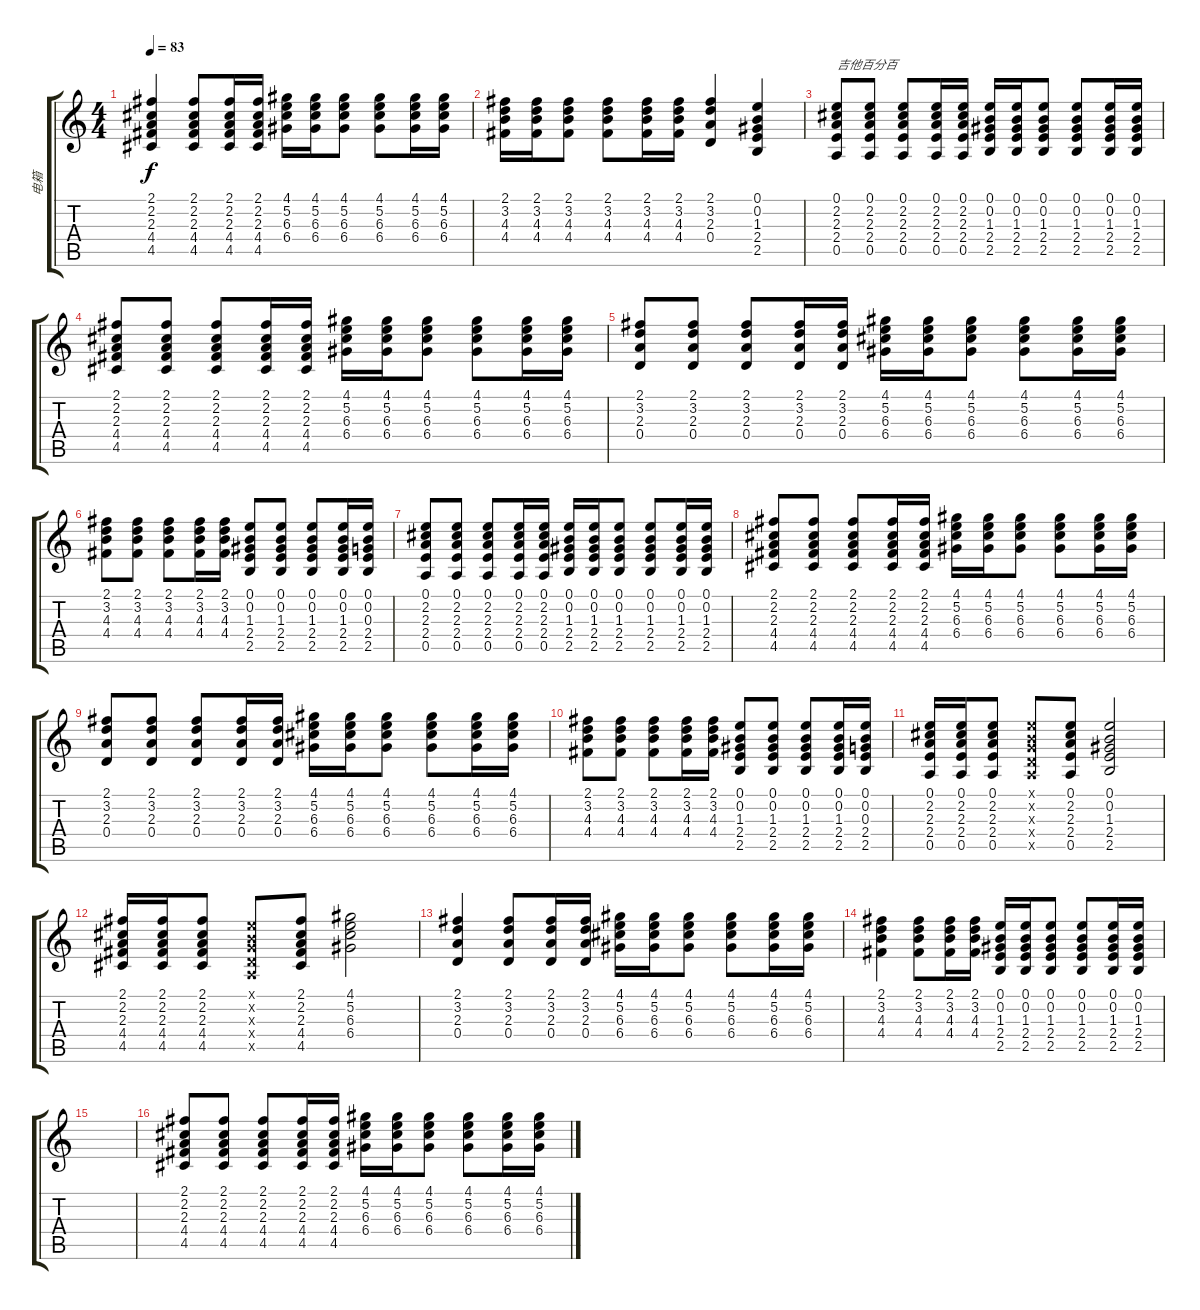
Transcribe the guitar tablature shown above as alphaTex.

\track ("电箱" "电箱") {instrument acousticguitarnylon}
\staff {score tabs}
\tuning (E4 B3 G3 D3 A2 E2) {hide}
\ts (4 4)
\tempo 83
\clef g2
\ks c
(2.1 2.2 2.3 4.4 4.5).4{dy f} (2.1 2.2 2.3 4.4 4.5).8 (2.1 2.2 2.3 4.4 4.5).16 (2.1 2.2 2.3 4.4 4.5).16 (4.1 5.2 6.3 6.4).16 (4.1 5.2 6.3 6.4).16 (4.1 5.2 6.3 6.4).8 (4.1 5.2 6.3 6.4).8 (4.1 5.2 6.3 6.4).16 (4.1 5.2 6.3 6.4).16 |
(2.1 3.2 4.3 4.4).16 (2.1 3.2 4.3 4.4).16 (2.1 3.2 4.3 4.4).8 (2.1 3.2 4.3 4.4).8 (2.1 3.2 4.3 4.4).16 (2.1 3.2 4.3 4.4).16 (2.1 3.2 2.3 0.4).4 (0.1 0.2 1.3 2.4 2.5).4 |
(0.1 2.2 2.3 2.4 0.5).8{txt "吉他百分百"} (0.1 2.2 2.3 2.4 0.5).8 (0.1 2.2 2.3 2.4 0.5).8 (0.1 2.2 2.3 2.4 0.5).16 (0.1 2.2 2.3 2.4 0.5).16 (0.1 0.2 1.3 2.4 2.5).16 (0.1 0.2 1.3 2.4 2.5).16 (0.1 0.2 1.3 2.4 2.5).8 (0.1 0.2 1.3 2.4 2.5).8 (0.1 0.2 1.3 2.4 2.5).16 (0.1 0.2 1.3 2.4 2.5).16 |
(2.1 2.2 2.3 4.4 4.5).8 (2.1 2.2 2.3 4.4 4.5).8 (2.1 2.2 2.3 4.4 4.5).8 (2.1 2.2 2.3 4.4 4.5).16 (2.1 2.2 2.3 4.4 4.5).16 (4.1 5.2 6.3 6.4).16 (4.1 5.2 6.3 6.4).16 (4.1 5.2 6.3 6.4).8 (4.1 5.2 6.3 6.4).8 (4.1 5.2 6.3 6.4).16 (4.1 5.2 6.3 6.4).16 |
(2.1 3.2 2.3 0.4).8 (2.1 3.2 2.3 0.4).8 (2.1 3.2 2.3 0.4).8 (2.1 3.2 2.3 0.4).16 (2.1 3.2 2.3 0.4).16 (4.1 5.2 6.3 6.4).16 (4.1 5.2 6.3 6.4).16 (4.1 5.2 6.3 6.4).8 (4.1 5.2 6.3 6.4).8 (4.1 5.2 6.3 6.4).16 (4.1 5.2 6.3 6.4).16 |
(2.1 3.2 4.3 4.4).8 (2.1 3.2 4.3 4.4).8 (2.1 3.2 4.3 4.4).8 (2.1 3.2 4.3 4.4).16 (2.1 3.2 4.3 4.4).16 (0.1 0.2 1.3 2.4 2.5).8 (0.1 0.2 1.3 2.4 2.5).8 (0.1 0.2 1.3 2.4 2.5).8 (0.1 0.2 1.3 2.4 2.5).16 (0.1 0.2 0.3 2.4 2.5).16 |
(0.1 2.2 2.3 2.4 0.5).8 (0.1 2.2 2.3 2.4 0.5).8 (0.1 2.2 2.3 2.4 0.5).8 (0.1 2.2 2.3 2.4 0.5).16 (0.1 2.2 2.3 2.4 0.5).16 (0.1 0.2 1.3 2.4 2.5).16 (0.1 0.2 1.3 2.4 2.5).16 (0.1 0.2 1.3 2.4 2.5).8 (0.1 0.2 1.3 2.4 2.5).8 (0.1 0.2 1.3 2.4 2.5).16 (0.1 0.2 1.3 2.4 2.5).16 |
(2.1 2.2 2.3 4.4 4.5).8 (2.1 2.2 2.3 4.4 4.5).8 (2.1 2.2 2.3 4.4 4.5).8 (2.1 2.2 2.3 4.4 4.5).16 (2.1 2.2 2.3 4.4 4.5).16 (4.1 5.2 6.3 6.4).16 (4.1 5.2 6.3 6.4).16 (4.1 5.2 6.3 6.4).8 (4.1 5.2 6.3 6.4).8 (4.1 5.2 6.3 6.4).16 (4.1 5.2 6.3 6.4).16 |
(2.1 3.2 2.3 0.4).8 (2.1 3.2 2.3 0.4).8 (2.1 3.2 2.3 0.4).8 (2.1 3.2 2.3 0.4).16 (2.1 3.2 2.3 0.4).16 (4.1 5.2 6.3 6.4).16 (4.1 5.2 6.3 6.4).16 (4.1 5.2 6.3 6.4).8 (4.1 5.2 6.3 6.4).8 (4.1 5.2 6.3 6.4).16 (4.1 5.2 6.3 6.4).16 |
(2.1 3.2 4.3 4.4).8 (2.1 3.2 4.3 4.4).8 (2.1 3.2 4.3 4.4).8 (2.1 3.2 4.3 4.4).16 (2.1 3.2 4.3 4.4).16 (0.1 0.2 1.3 2.4 2.5).8 (0.1 0.2 1.3 2.4 2.5).8 (0.1 0.2 1.3 2.4 2.5).8 (0.1 0.2 1.3 2.4 2.5).16 (0.1 0.2 0.3 2.4 2.5).16 |
(0.1 2.2 2.3 2.4 0.5).16 (0.1 2.2 2.3 2.4 0.5).16 (0.1 2.2 2.3 2.4 0.5).8 (0.1{x} 0.2{x} 0.3{x} 0.4{x} 0.5{x}).8 (0.1 2.2 2.3 2.4 0.5).8 (0.1 0.2 1.3 2.4 2.5).2 |
(2.1 2.2 2.3 4.4 4.5).16 (2.1 2.2 2.3 4.4 4.5).16 (2.1 2.2 2.3 4.4 4.5).8 (0.1{x} 0.2{x} 0.3{x} 0.4{x} 0.5{x}).8 (2.1 2.2 2.3 4.4 4.5).8 (4.1 5.2 6.3 6.4).2 |
(2.1 3.2 2.3 0.4).4 (2.1 3.2 2.3 0.4).8 (2.1 3.2 2.3 0.4).16 (2.1 3.2 2.3 0.4).16 (4.1 5.2 6.3 6.4).16 (4.1 5.2 6.3 6.4).16 (4.1 5.2 6.3 6.4).8 (4.1 5.2 6.3 6.4).8 (4.1 5.2 6.3 6.4).16 (4.1 5.2 6.3 6.4).16 |
(2.1 3.2 4.3 4.4).4 (2.1 3.2 4.3 4.4).8 (2.1 3.2 4.3 4.4).16 (2.1 3.2 4.3 4.4).16 (0.1 0.2 1.3 2.4 2.5).16 (0.1 0.2 1.3 2.4 2.5).16 (0.1 0.2 1.3 2.4 2.5).8 (0.1 0.2 1.3 2.4 2.5).8 (0.1 0.2 1.3 2.4 2.5).16 (0.1 0.2 1.3 2.4 2.5).16 |
|
(2.1 2.2 2.3 4.4 4.5).8 (2.1 2.2 2.3 4.4 4.5).8 (2.1 2.2 2.3 4.4 4.5).8 (2.1 2.2 2.3 4.4 4.5).16 (2.1 2.2 2.3 4.4 4.5).16 (4.1 5.2 6.3 6.4).16 (4.1 5.2 6.3 6.4).16 (4.1 5.2 6.3 6.4).8 (4.1 5.2 6.3 6.4).8 (4.1 5.2 6.3 6.4).16 (4.1 5.2 6.3 6.4).16
